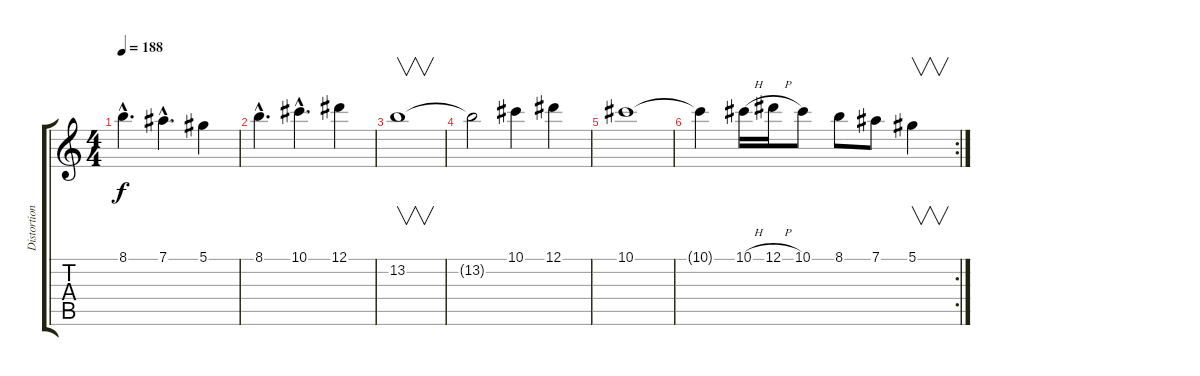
\track ("Distortion 3" "Distortion") {instrument distortionguitar}
\staff {score tabs}
\tuning (Eb4 Bb3 Gb3 Db3 Ab2 Eb2) {hide}
\ts (4 4)
\tempo 188
\clef g2
\ks c
8.1{hac}.4{d dy f} 7.1{hac}.4{d} 5.1.4 |
8.1{hac}.4{d} 10.1{hac}.4{d} 12.1.4 |
13.2.1{v} |
13.2{t}.2 10.1.4 12.1.4 |
10.1.1 |
\rc 2
10.1{t}.4 10.1{h}.16 12.1{h}.16 10.1.8 8.1.8 7.1.8 5.1.4{v}
